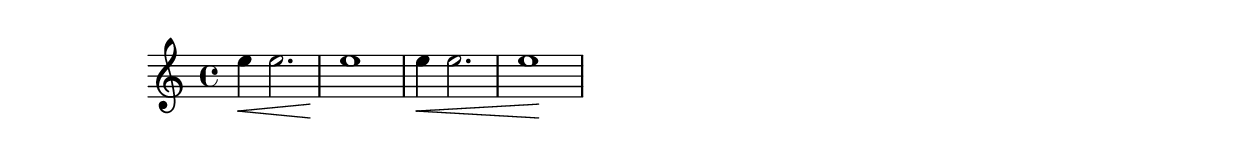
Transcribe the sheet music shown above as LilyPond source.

%% Do not edit this file; it is auto-generated from LSR http://lsr.dsi.unimi.it
%% This file is in the public domain.
\version "2.13.1"

\header {
  lsrtags = "expressive-marks, tweaks-and-overrides"

%% Translation of GIT committish: b2d4318d6c53df8469dfa4da09b27c15a374d0ca
  texidoces = "
Si la nota que da fin a un regulador cae sobre la primera parte de
un compás, el regulador se detiene en la línea divisoria
inmediatamente precedente.  Se puede controlar este comportamiento
sobreescribiendo la propiedad @code{'to-barline}.

"
  doctitlees = "Establecer el comportamiento de los reguladores en las barras de compás"
  
%% Translation of GIT committish: d96023d8792c8af202c7cb8508010c0d3648899d
texidocde = "
Wenn die Note, an welcher eine Crescendo-Klammer endet, die erste Note
eines Taktes ist, wird die Klammer an der vorhergehenden Tatklinie
beendet.  Dieses Verhalten kann auch mit der Eigenschaft
@code{'to-barline} geändert werden:
"
  doctitlede = "Das Verhalten von Crescendo-Klammern an Taktlinien beeinflussen"

  texidoc = "
If the note which ends a hairpin falls on a downbeat, the hairpin stops
at the bar line immediately preceding.  This behavior can be controlled
by overriding the @code{'to-barline} property.

"
  doctitle = "Setting hairpin behavior at bar lines"
} % begin verbatim

\relative c'' {
  e4\< e2.
  e1\!
  \override Hairpin #'to-barline = ##f
  e4\< e2.
  e1\!
}
